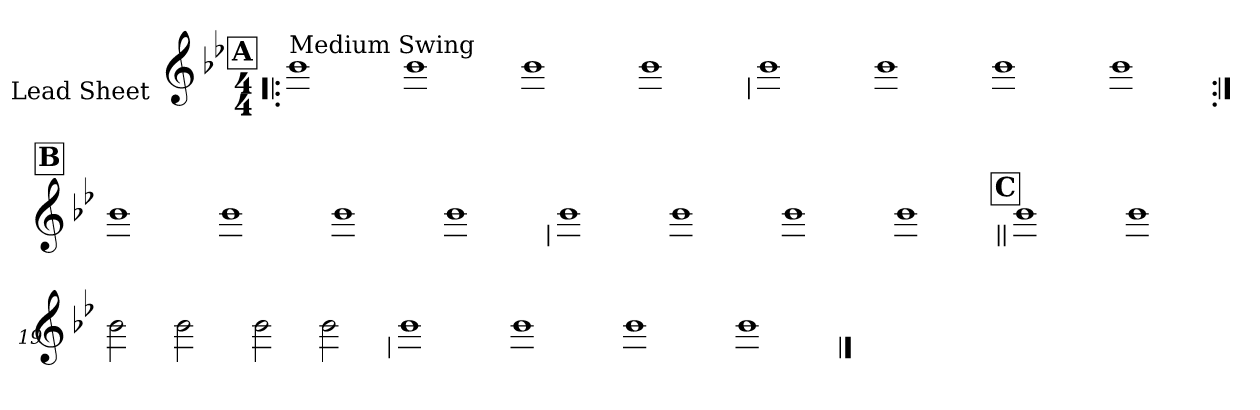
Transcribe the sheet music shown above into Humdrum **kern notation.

**kern
*part1
*staff1
*I"Lead Sheet
*stria0
*clefG2
*k[b-e-]
*g:
*M4/4
!!LO:REH:place=s1:a:t=A
=1!|:
!LO:TX:a:t=Medium Swing
1b-
=2-
1b-
=3-
1b-
=4-
1b-
!!LO:LB:g=z
=5
1b-
=6-
1b-
=7-
1b-
=8-
1b-
!!LO:LB:g=z
!!LO:REH:place=s1:a:t=B
=9:|!
1b-
=10-
1b-
=11-
1b-
=12-
1b-
!!LO:LB:g=z
=13
1b-
=14-
1b-
=15-
1b-
=16-
1b-
!!LO:LB:g=z
!!LO:REH:place=s1:a:t=C
=17||
1b-
=18-
1b-
=19-
2b-
2b-
=20-
2b-
2b-
!!LO:LB:g=z
=21
1b-
=22-
1b-
=23-
1b-
=24-
1b-
==
*-
